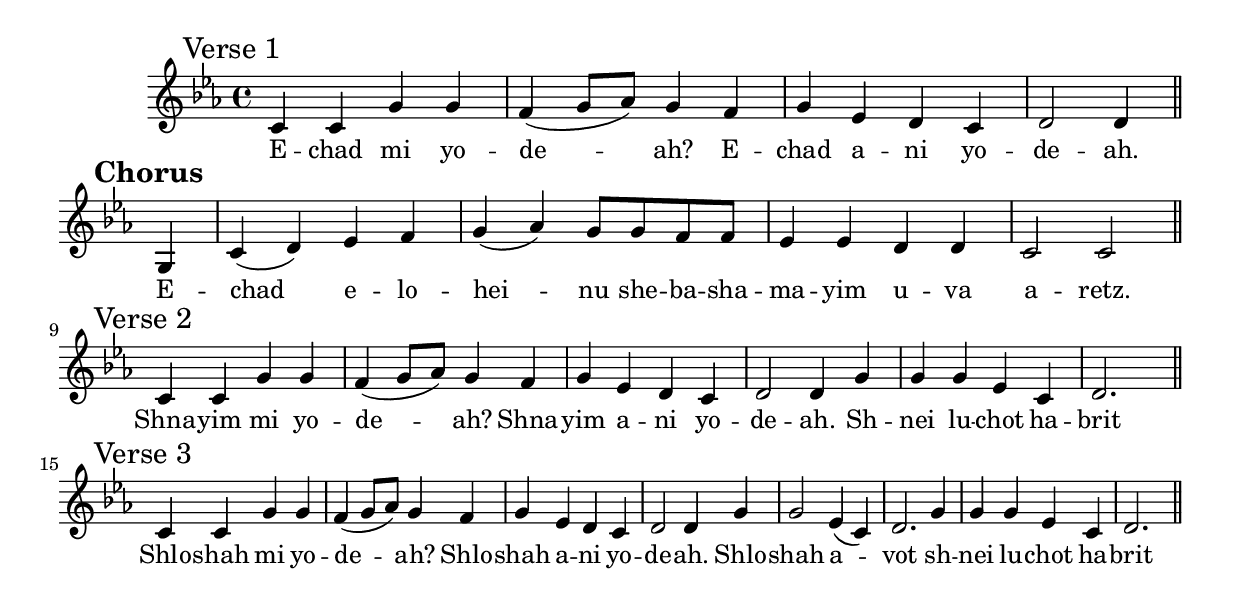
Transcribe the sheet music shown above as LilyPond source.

\version "2.13.54"

\include "defs.ly"

\layout {
  \context {
    \Score
    \override RehearsalMark #'break-align-symbols = #'(clef)
  }
}

<<
  \transpose a c' \relative c' {
    \key a \minor
    \time 4/4
    \mark "Verse 1"
    a a e' e
    | d( e8 f) e4 d
    | e c b a
    | b2 b4 \bar "||" \break
    
    \mark \markup \bold "Chorus"
    e,
    | a( b) c d
    | e( f) e8 e d d
    | c4 c b b
    | a2 a \bar "||" \break
    
    \mark "Verse 2"
    a4 a e' e
    | d( e8 f) e4 d
    | e c b a
    | b2 b4 e
    | e e c a
    | b2. s4 \bar "||" \break
    
    \mark "Verse 3"
    a4 a e' e
    | d( e8 f) e4 d
    | e c b a
    | b2 b4 e
    | e2 c4( a)
    | b2. e4
    | e e c a
    | b2. s4 \bar "||" \break
  }
  \addlyrics {
    E -- chad mi yo -- de -- ah?
    E -- chad a -- ni yo -- de -- ah.
    
    E -- chad e -- lo -- hei -- nu
    she -- ba -- sha -- ma -- yim u -- va a -- retz.
    
    Shna -- yim mi yo -- de -- ah?
    Shna -- yim a -- ni yo -- de -- ah.
    Sh -- nei lu -- chot ha -- brit
    
    Shlo -- shah mi yo -- de -- ah?
    Shlo -- shah a -- ni yo -- de -- ah.
    Shlo -- shah a -- vot
    sh -- nei lu -- chot ha -- brit
  }
>>

%{
\markup \columns {
  \column {
    "1. Echad eloheinu"
    "2. Shnei luchot habrit"
    "3. Shloshah avot"
    "4. Arbah imahot"
    "5. Chamishah chumshei Torah"
    "6. Shishah sidrei Mishnah"
    "7. Shiva y’mei shabatah"
  }
  \column {
    "8. Shmonah y’mei milah"
    "9. Tishah chodshei leidah"
    "10. Asarah dibraya"
    "11. Achad asar kochvaya"
    "12. Shnem asar shivtaya"
    "13. Shloshah asar midaya"
  }
}
%}
